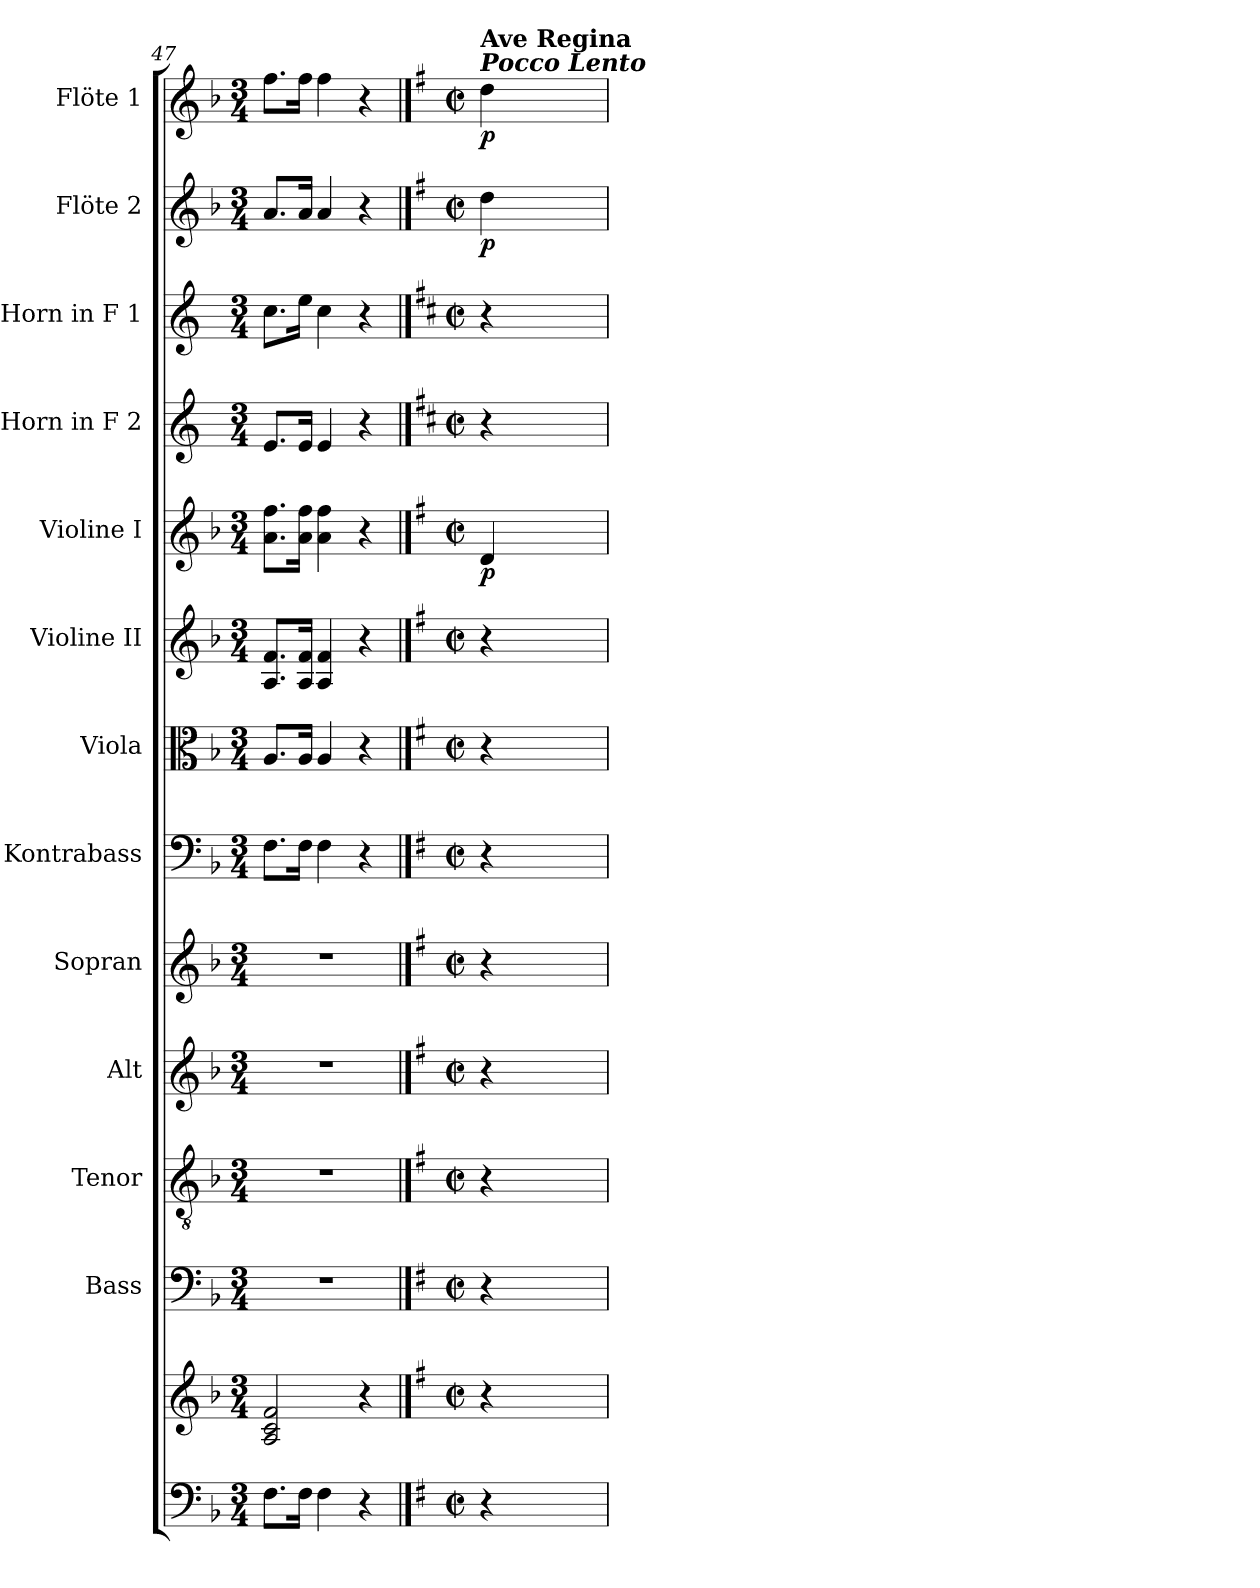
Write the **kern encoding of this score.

**kern	**kern	**kern	**kern	**kern	**kern	**kern	**kern	**kern	**kern	**dynam	**kern	**kern	**kern	**dynam	**kern	**dynam
*part13	*part13	*part12	*part11	*part10	*part9	*part8	*part7	*part6	*part5	*part5	*part4	*part3	*part2	*part2	*part1	*part1
*staff14	*staff13	*staff12	*staff11	*staff10	*staff9	*staff8	*staff7	*staff6	*staff5	*staff5	*staff4	*staff3	*staff2	*staff2	*staff1	*staff1
*	*	*I"Bass	*I"Tenor	*I"Alt	*I"Sopran	*I"Kontrabass	*I"Viola	*I"Violine II	*I"Violine I	*	*I"Horn in F 2	*I"Horn in F 1	*I"Flöte 2	*	*I"Flöte 1	*
*	*	*I'B.	*I'T.	*I'A.	*I'S.	*I'Kb.	*I'Vla.	*I'Vl. II	*I'Vl. I	*	*I'Hrn. F 2	*I'Hrn. F 1	*I'Fl. 2	*	*I'Fl. 1	*
*clefF4	*clefG2	*clefF4	*clefGv2	*clefG2	*clefG2	*clefF4	*clefC3	*clefG2	*clefG2	*	*clefG2	*clefG2	*clefG2	*	*clefG2	*
*	*	*	*	*	*	*ITrd7c12	*	*	*	*	*ITrd4c7	*ITrd4c7	*	*	*	*
*k[b-]	*k[b-]	*k[b-]	*k[b-]	*k[b-]	*k[b-]	*k[b-]	*k[b-]	*k[b-]	*k[b-]	*	*k[b-]	*k[b-]	*k[b-]	*	*k[b-]	*
*F:	*F:	*F:	*F:	*F:	*F:	*F:	*F:	*F:	*F:	*	*F:	*F:	*F:	*	*F:	*
*M3/4	*M3/4	*M3/4	*M3/4	*M3/4	*M3/4	*M3/4	*M3/4	*M3/4	*M3/4	*	*M3/4	*M3/4	*M3/4	*	*M3/4	*
=47	=47	=47	=47	=47	=47	=47	=47	=47	=47	=47	=47	=47	=47	=47	=47	=47
8.F\L	2A/ 2c/ 2f/	2.r	2.r	2.r	2.r	8.FF\L	8.A/L	8.A/ 8.f/L	8.a\ 8.ff\L	.	8.A/L	8.f\L	8.a/L	.	8.ff\L	.
16F\Jk	.	.	.	.	.	16FF\Jk	16A/Jk	16A/ 16f/Jk	16a\ 16ff\Jk	.	16A/Jk	16a\Jk	16a/Jk	.	16ff\Jk	.
4F\	.	.	.	.	.	4FF\	4A/	4A/ 4f/	4a\ 4ff\	.	4A/	4f\	4a/	.	4ff\	.
4r	4r	.	.	.	.	4r	4r	4r	4r	.	4r	4r	4r	.	4r	.
!!LO:PB:g=z
==47X1	==47X1	==47X1	==47X1	==47X1	==47X1	==47X1	==47X1	==47X1	==47X1	==47X1	==47X1	==47X1	==47X1	==47X1	==47X1	==47X1
*k[f#]	*k[f#]	*k[f#]	*k[f#]	*k[f#]	*k[f#]	*k[f#]	*k[f#]	*k[f#]	*k[f#]	*	*k[f#]	*k[f#]	*k[f#]	*	*k[f#]	*
*G:	*G:	*G:	*G:	*G:	*G:	*G:	*G:	*G:	*G:	*	*G:	*G:	*G:	*	*G:	*
*M2/2	*M2/2	*M2/2	*M2/2	*M2/2	*M2/2	*M2/2	*M2/2	*M2/2	*M2/2	*	*M2/2	*M2/2	*M2/2	*	*M2/2	*
*met(c|)	*met(c|)	*met(c|)	*met(c|)	*met(c|)	*met(c|)	*met(c|)	*met(c|)	*met(c|)	*met(c|)	*	*met(c|)	*met(c|)	*met(c|)	*	*met(c|)	*
!	!	!	!	!	!	!	!	!	!	!	!	!	!	!	!LO:TX:a:Bi:t=Pocco Lento	!
!	!	!	!	!	!	!	!	!	!	!	!	!	!	!	!LO:TX:a:B:t=Ave Regina	!
!	!	!	!	!	!	!	!	!	!	!LO:DY:b	!	!	!	!LO:DY:b	!	!LO:DY:b
4r	4r	4r	4r	4r	4r	4r	4r	4r	4d/	p	4r	4r	4dd\	p	4dd\	p
=	=	=	=	=	=	=	=	=	=	=	=	=	=	=	=	=
*-	*-	*-	*-	*-	*-	*-	*-	*-	*-	*-	*-	*-	*-	*-	*-	*-
